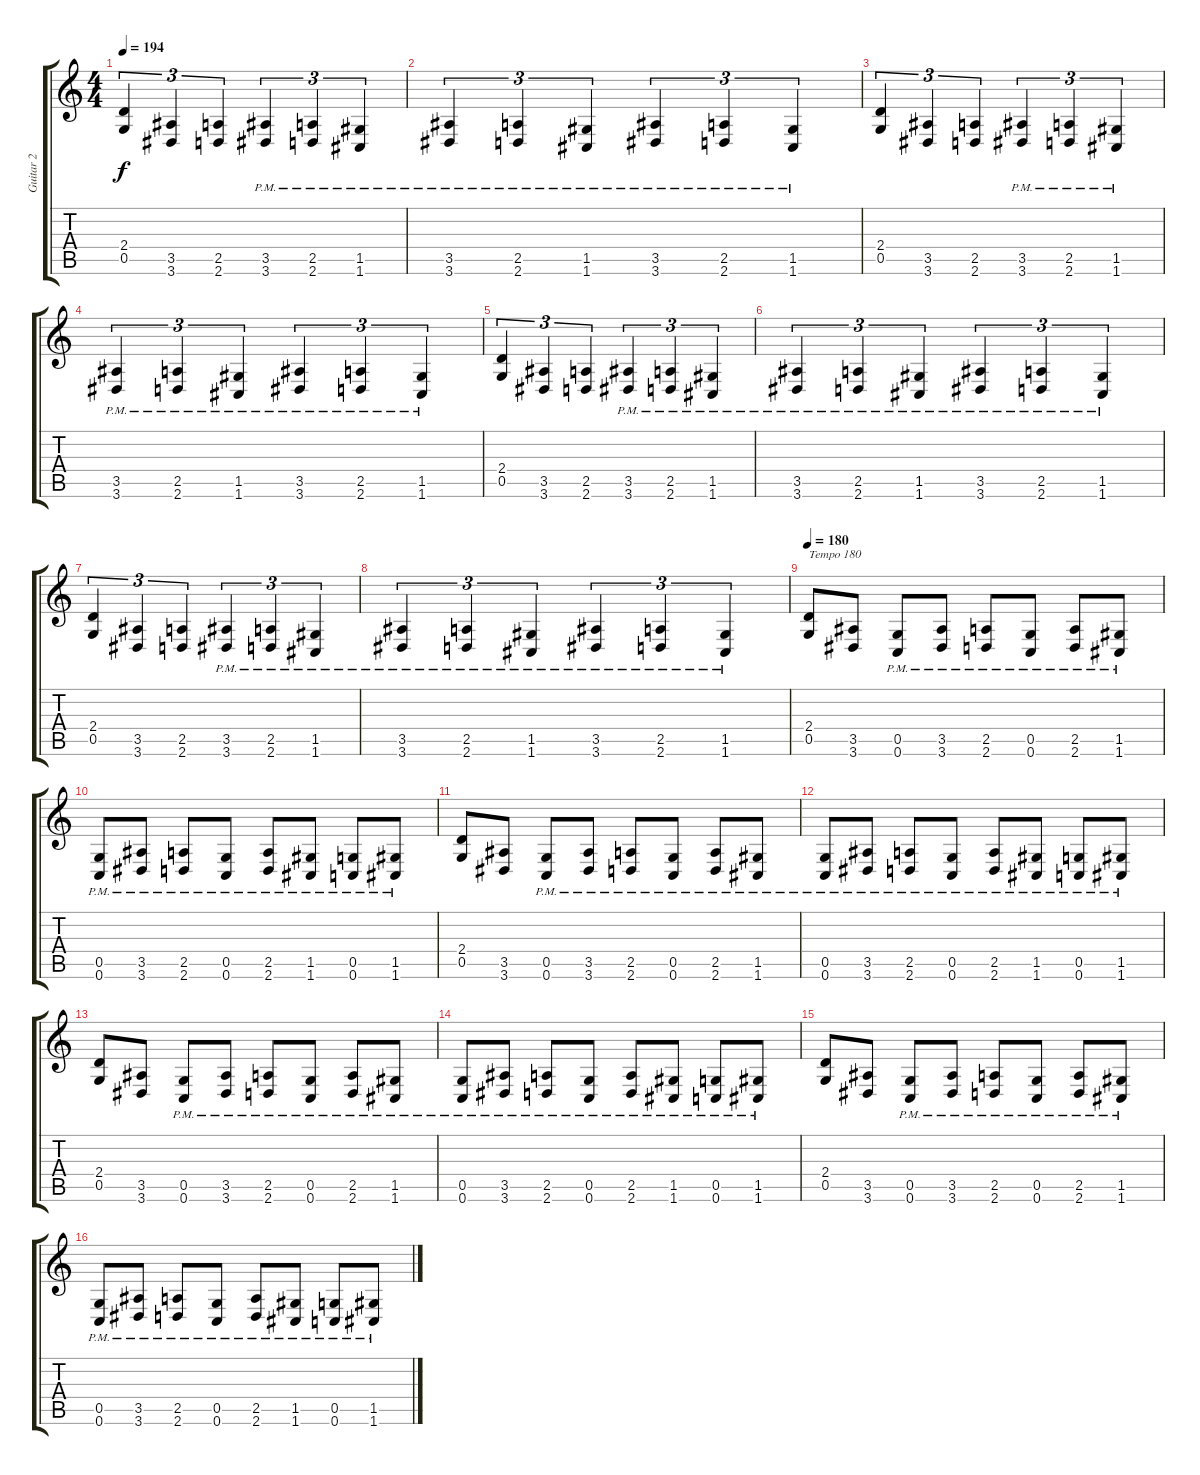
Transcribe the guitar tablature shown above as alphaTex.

\track ("Guitar 2" "Guitar 2") {instrument distortionguitar}
\staff {score tabs}
\tuning (D4 A3 F3 C3 G2 C2) {hide}
\ts (4 4)
\tempo 194
\clef g2
\ks c
(2.4 0.5).4{tu (3 2) dy f} (3.5 3.6).4{tu (3 2)} (2.5 2.6).4{tu (3 2)} (3.5{pm} 3.6{pm}).4{tu (3 2)} (2.5{pm} 2.6{pm}).4{tu (3 2)} (1.5{pm} 1.6{pm}).4{tu (3 2)} |
(3.5{pm} 3.6{pm}).4{tu (3 2)} (2.5{pm} 2.6{pm}).4{tu (3 2)} (1.5{pm} 1.6{pm}).4{tu (3 2)} (3.5{pm} 3.6{pm}).4{tu (3 2)} (2.5{pm} 2.6{pm}).4{tu (3 2)} (1.5{pm} 1.6{pm}).4{tu (3 2)} |
(2.4 0.5).4{tu (3 2)} (3.5 3.6).4{tu (3 2)} (2.5 2.6).4{tu (3 2)} (3.5{pm} 3.6{pm}).4{tu (3 2)} (2.5{pm} 2.6{pm}).4{tu (3 2)} (1.5{pm} 1.6{pm}).4{tu (3 2)} |
(3.5{pm} 3.6{pm}).4{tu (3 2)} (2.5{pm} 2.6{pm}).4{tu (3 2)} (1.5{pm} 1.6{pm}).4{tu (3 2)} (3.5{pm} 3.6{pm}).4{tu (3 2)} (2.5{pm} 2.6{pm}).4{tu (3 2)} (1.5{pm} 1.6{pm}).4{tu (3 2)} |
(2.4 0.5).4{tu (3 2)} (3.5 3.6).4{tu (3 2)} (2.5 2.6).4{tu (3 2)} (3.5{pm} 3.6{pm}).4{tu (3 2)} (2.5{pm} 2.6{pm}).4{tu (3 2)} (1.5{pm} 1.6{pm}).4{tu (3 2)} |
(3.5{pm} 3.6{pm}).4{tu (3 2)} (2.5{pm} 2.6{pm}).4{tu (3 2)} (1.5{pm} 1.6{pm}).4{tu (3 2)} (3.5{pm} 3.6{pm}).4{tu (3 2)} (2.5{pm} 2.6{pm}).4{tu (3 2)} (1.5{pm} 1.6{pm}).4{tu (3 2)} |
(2.4 0.5).4{tu (3 2)} (3.5 3.6).4{tu (3 2)} (2.5 2.6).4{tu (3 2)} (3.5{pm} 3.6{pm}).4{tu (3 2)} (2.5{pm} 2.6{pm}).4{tu (3 2)} (1.5{pm} 1.6{pm}).4{tu (3 2)} |
(3.5{pm} 3.6{pm}).4{tu (3 2)} (2.5{pm} 2.6{pm}).4{tu (3 2)} (1.5{pm} 1.6{pm}).4{tu (3 2)} (3.5{pm} 3.6{pm}).4{tu (3 2)} (2.5{pm} 2.6{pm}).4{tu (3 2)} (1.5{pm} 1.6{pm}).4{tu (3 2)} |
\tempo 180
(2.4 0.5).8{txt "Tempo 180"} (3.5 3.6).8 (0.5{pm} 0.6{pm}).8 (3.5{pm} 3.6{pm}).8 (2.5{pm} 2.6{pm}).8 (0.5{pm} 0.6{pm}).8 (2.5{pm} 2.6{pm}).8 (1.5{pm} 1.6{pm}).8 |
(0.5{pm} 0.6{pm}).8 (3.5{pm} 3.6{pm}).8 (2.5{pm} 2.6{pm}).8 (0.5{pm} 0.6{pm}).8 (2.5{pm} 2.6{pm}).8 (1.5{pm} 1.6{pm}).8 (0.5{pm} 0.6{pm}).8 (1.5{pm} 1.6{pm}).8 |
(2.4 0.5).8 (3.5 3.6).8 (0.5{pm} 0.6{pm}).8 (3.5{pm} 3.6{pm}).8 (2.5{pm} 2.6{pm}).8 (0.5{pm} 0.6{pm}).8 (2.5{pm} 2.6{pm}).8 (1.5{pm} 1.6{pm}).8 |
(0.5{pm} 0.6{pm}).8 (3.5{pm} 3.6{pm}).8 (2.5{pm} 2.6{pm}).8 (0.5{pm} 0.6{pm}).8 (2.5{pm} 2.6{pm}).8 (1.5{pm} 1.6{pm}).8 (0.5{pm} 0.6{pm}).8 (1.5{pm} 1.6{pm}).8 |
(2.4 0.5).8 (3.5 3.6).8 (0.5{pm} 0.6{pm}).8 (3.5{pm} 3.6{pm}).8 (2.5{pm} 2.6{pm}).8 (0.5{pm} 0.6{pm}).8 (2.5{pm} 2.6{pm}).8 (1.5{pm} 1.6{pm}).8 |
(0.5{pm} 0.6{pm}).8 (3.5{pm} 3.6{pm}).8 (2.5{pm} 2.6{pm}).8 (0.5{pm} 0.6{pm}).8 (2.5{pm} 2.6{pm}).8 (1.5{pm} 1.6{pm}).8 (0.5{pm} 0.6{pm}).8 (1.5{pm} 1.6{pm}).8 |
(2.4 0.5).8 (3.5 3.6).8 (0.5{pm} 0.6{pm}).8 (3.5{pm} 3.6{pm}).8 (2.5{pm} 2.6{pm}).8 (0.5{pm} 0.6{pm}).8 (2.5{pm} 2.6{pm}).8 (1.5{pm} 1.6{pm}).8 |
(0.5{pm} 0.6{pm}).8 (3.5{pm} 3.6{pm}).8 (2.5{pm} 2.6{pm}).8 (0.5{pm} 0.6{pm}).8 (2.5{pm} 2.6{pm}).8 (1.5{pm} 1.6{pm}).8 (0.5{pm} 0.6{pm}).8 (1.5{pm} 1.6{pm}).8
